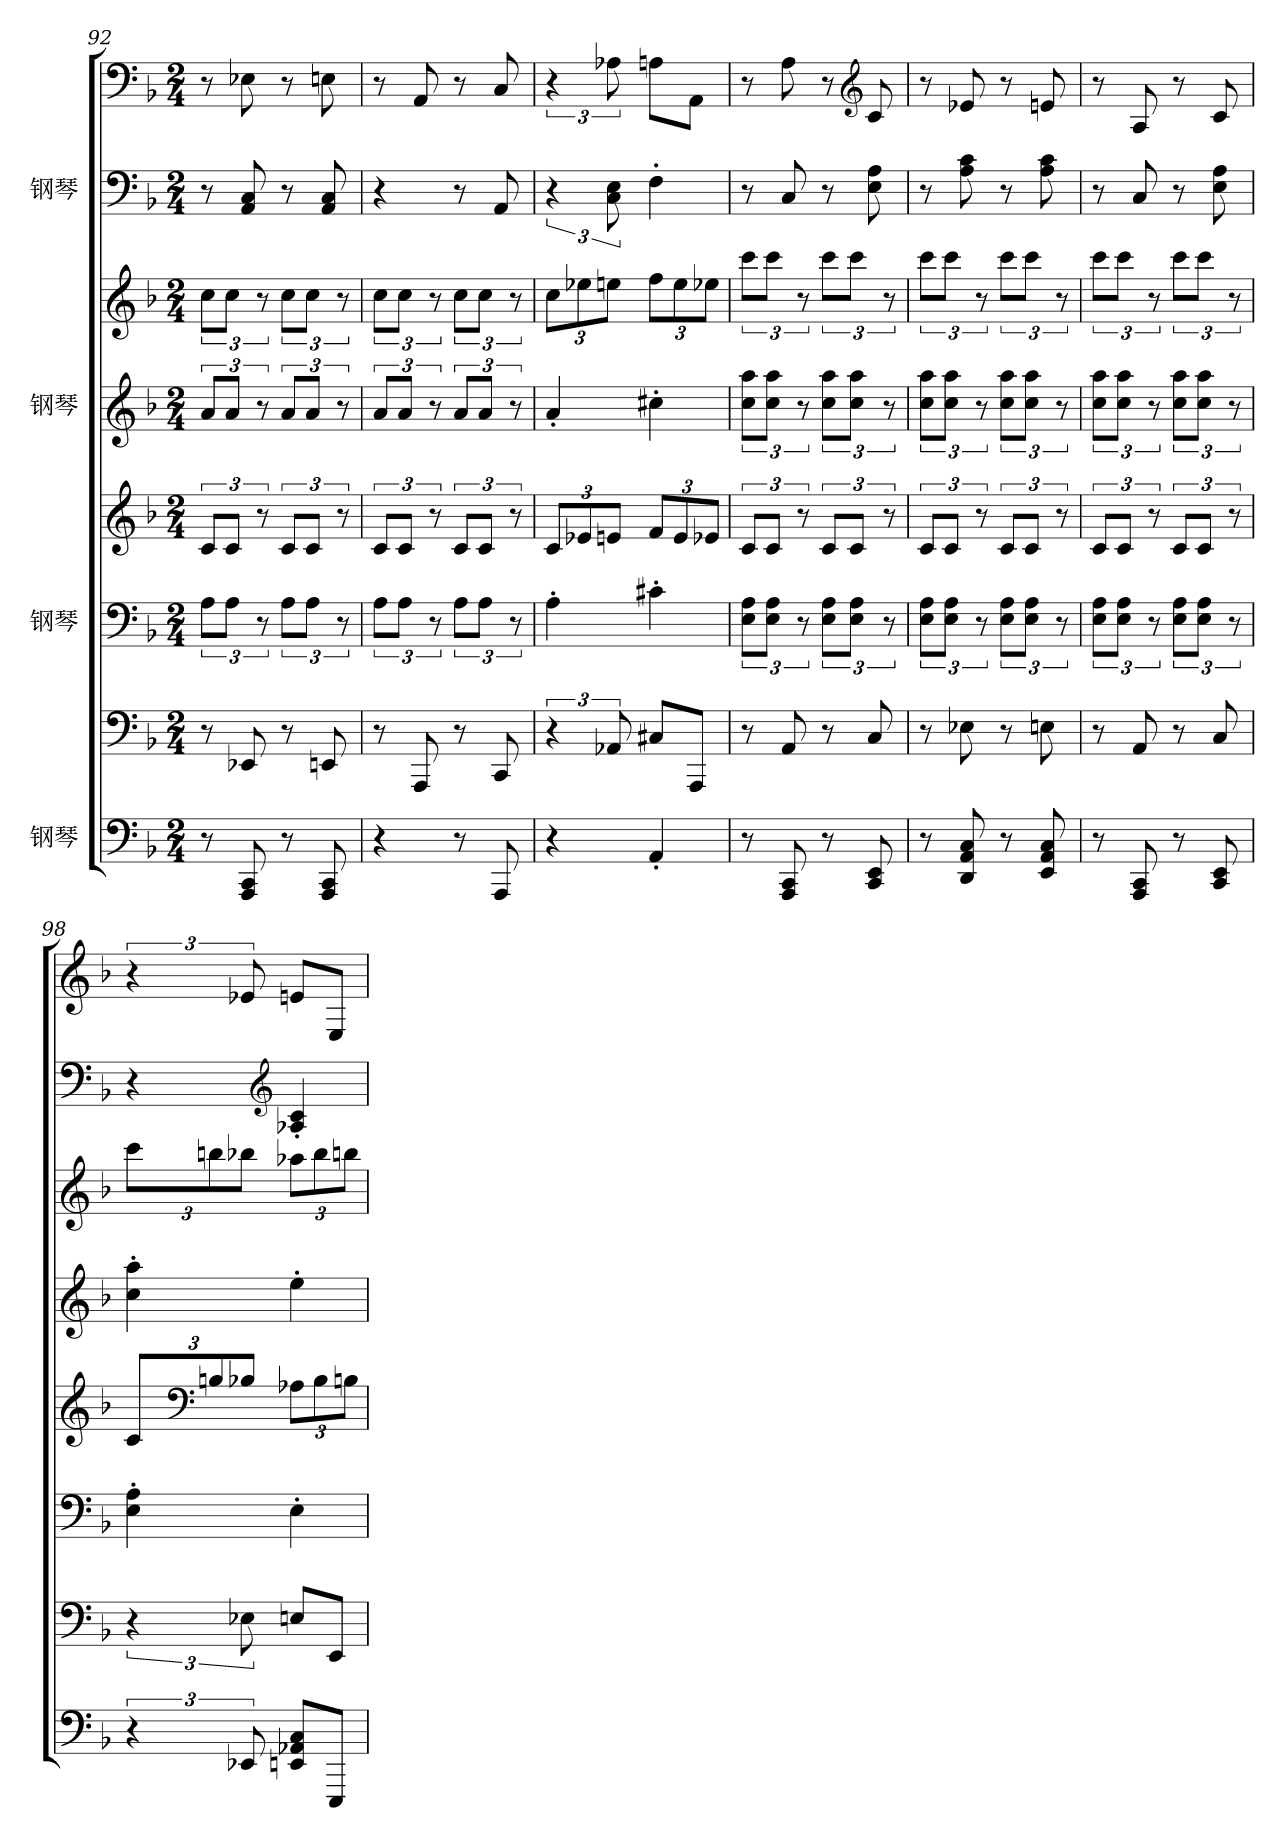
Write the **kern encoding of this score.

**kern	**kern	**kern	**kern	**kern	**kern	**kern	**kern
*part4	*part4	*part3	*part3	*part2	*part2	*part1	*part1
*staff8	*staff7	*staff6	*staff5	*staff4	*staff3	*staff2	*staff1
*I"钢琴	*	*I"钢琴	*	*I"钢琴	*	*I"钢琴	*
!!LO:PB:g=z
*clefF4	*clefF4	*clefF4	*clefG2	*clefG2	*clefG2	*clefF4	*clefF4
*k[b-]	*k[b-]	*k[b-]	*k[b-]	*k[b-]	*k[b-]	*k[b-]	*k[b-]
*M2/4	*M2/4	*M2/4	*M2/4	*M2/4	*M2/4	*M2/4	*M2/4
=92	=92	=92	=92	=92	=92	=92	=92
8r	8r	12A\L	12c/L	12a/L	12cc\L	8r	8r
.	.	12A\J	12c/J	12a/J	12cc\J	.	.
8AAA/ 8CC/	8EE-X/	.	.	.	.	8AA/ 8C/	8E-X\
.	.	12r	12r	12r	12r	.	.
8r	8r	12A\L	12c/L	12a/L	12cc\L	8r	8r
.	.	12A\J	12c/J	12a/J	12cc\J	.	.
8AAA/ 8CC/	8EEn/	.	.	.	.	8AA/ 8C/	8En\
.	.	12r	12r	12r	12r	.	.
=93	=93	=93	=93	=93	=93	=93	=93
4r	8r	12A\L	12c/L	12a/L	12cc\L	4r	8r
.	.	12A\J	12c/J	12a/J	12cc\J	.	.
.	8AAA/	.	.	.	.	.	8AA/
.	.	12r	12r	12r	12r	.	.
8r	8r	12A\L	12c/L	12a/L	12cc\L	8r	8r
.	.	12A\J	12c/J	12a/J	12cc\J	.	.
8AAA/	8CC/	.	.	.	.	8AA/	8C/
.	.	12r	12r	12r	12r	.	.
=94	=94	=94	=94	=94	=94	=94	=94
*	*	*	*Xbrackettup	*	*Xbrackettup	*	*
4r	6r	4A'\	12c/L	4a'/	12cc\L	6r	6r
.	.	.	12e-X/	.	12ee-X\	.	.
.	12AA-X/	.	12en/J	.	12een\J	12C\ 12E\	12A-X\
4AA'/	8C#X/L	4c#X'\	12f/L	4cc#X'\	12ff\L	4F'\	8An\L
.	.	.	12e/	.	12ee\	.	.
.	8AAA/J	.	.	.	.	.	8AA\J
.	.	.	12e-X/J	.	12ee-X\J	.	.
=95	=95	=95	=95	=95	=95	=95	=95
*	*	*	*brackettup	*	*brackettup	*	*
8r	8r	12E\ 12A\L	12c/L	12cc\ 12aa\L	12ccc\L	8r	8r
.	.	12E\ 12A\J	12c/J	12cc\ 12aa\J	12ccc\J	.	.
8AAA/ 8CC/	8AA/	.	.	.	.	8C/	8A\
.	.	12r	12r	12r	12r	.	.
8r	8r	12E\ 12A\L	12c/L	12cc\ 12aa\L	12ccc\L	8r	8r
.	.	12E\ 12A\J	12c/J	12cc\ 12aa\J	12ccc\J	.	.
*	*	*	*	*	*	*	*clefG2
8CC/ 8EE/	8C/	.	.	.	.	8E\ 8A\	8c/
.	.	12r	12r	12r	12r	.	.
!!LO:PB:g=z
=96	=96	=96	=96	=96	=96	=96	=96
8r	8r	12E\ 12A\L	12c/L	12cc\ 12aa\L	12ccc\L	8r	8r
.	.	12E\ 12A\J	12c/J	12cc\ 12aa\J	12ccc\J	.	.
8DD/ 8AA/ 8C/	8E-X\	.	.	.	.	8A\ 8c\	8e-X/
.	.	12r	12r	12r	12r	.	.
8r	8r	12E\ 12A\L	12c/L	12cc\ 12aa\L	12ccc\L	8r	8r
.	.	12E\ 12A\J	12c/J	12cc\ 12aa\J	12ccc\J	.	.
8EE/ 8AA/ 8C/	8En\	.	.	.	.	8A\ 8c\	8en/
.	.	12r	12r	12r	12r	.	.
=97	=97	=97	=97	=97	=97	=97	=97
8r	8r	12E\ 12A\L	12c/L	12cc\ 12aa\L	12ccc\L	8r	8r
.	.	12E\ 12A\J	12c/J	12cc\ 12aa\J	12ccc\J	.	.
8AAA/ 8CC/	8AA/	.	.	.	.	8C/	8A/
.	.	12r	12r	12r	12r	.	.
8r	8r	12E\ 12A\L	12c/L	12cc\ 12aa\L	12ccc\L	8r	8r
.	.	12E\ 12A\J	12c/J	12cc\ 12aa\J	12ccc\J	.	.
8CC/ 8EE/	8C/	.	.	.	.	8E\ 8A\	8c/
.	.	12r	12r	12r	12r	.	.
=98	=98	=98	=98	=98	=98	=98	=98
*	*	*	*Xbrackettup	*	*Xbrackettup	*	*
6r	6r	4E\' 4A\'	12c/L	4cc\' 4aa\'	12ccc\L	4r	6r
*	*	*	*clefF4	*	*	*	*
.	.	.	12Bn/	.	12bbn\	.	.
12EE-X/	12E-X\	.	12B-X/J	.	12bb-X\J	.	12e-X/
*	*	*	*	*	*	*clefG2	*
8EEn/ 8AA-X/ 8C/L	8En/L	4E'\	12A-X\L	4ee'\	12aa-X\L	4A-X/' 4c/'	8en/L
.	.	.	12B-\	.	12bb-\	.	.
8EEE/J	8EE/J	.	.	.	.	.	8E/J
.	.	.	12Bn\J	.	12bbn\J	.	.
=	=	=	=	=	=	=	=
*-	*-	*-	*-	*-	*-	*-	*-
